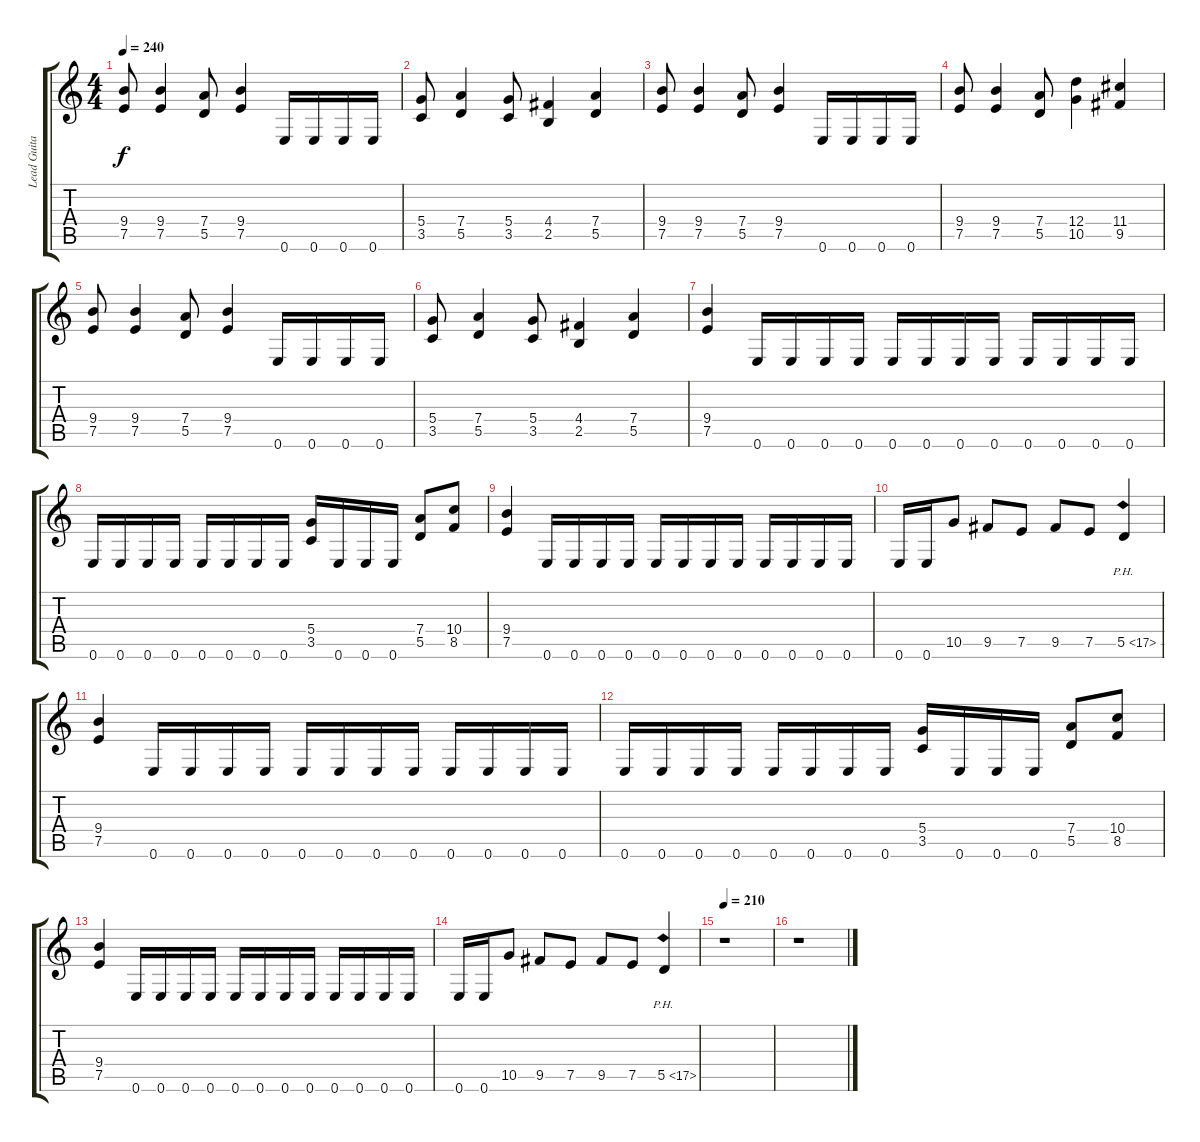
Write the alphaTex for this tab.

\track ("Lead Guitar" "Lead Guita") {instrument distortionguitar}
\staff {score tabs}
\tuning (E4 B3 G3 D3 A2 E2) {hide}
\ts (4 4)
\tempo 240
\clef g2
\ks c
(9.4 7.5).8{dy f} (9.4 7.5).4 (7.4 5.5).8 (9.4 7.5).4 0.6.16 0.6.16 0.6.16 0.6.16 |
(5.4 3.5).8 (7.4 5.5).4 (5.4 3.5).8 (4.4 2.5).4 (7.4 5.5).4 |
(9.4 7.5).8 (9.4 7.5).4 (7.4 5.5).8 (9.4 7.5).4 0.6.16 0.6.16 0.6.16 0.6.16 |
(9.4 7.5).8 (9.4 7.5).4 (7.4 5.5).8 (12.4 10.5).4 (11.4 9.5).4 |
(9.4 7.5).8 (9.4 7.5).4 (7.4 5.5).8 (9.4 7.5).4 0.6.16 0.6.16 0.6.16 0.6.16 |
(5.4 3.5).8 (7.4 5.5).4 (5.4 3.5).8 (4.4 2.5).4 (7.4 5.5).4 |
(9.4 7.5).4 0.6.16 0.6.16 0.6.16 0.6.16 0.6.16 0.6.16 0.6.16 0.6.16 0.6.16 0.6.16 0.6.16 0.6.16 |
0.6.16 0.6.16 0.6.16 0.6.16 0.6.16 0.6.16 0.6.16 0.6.16 (5.4 3.5).16 0.6.16 0.6.16 0.6.16 (7.4 5.5).8 (10.4 8.5).8 |
(9.4 7.5).4 0.6.16 0.6.16 0.6.16 0.6.16 0.6.16 0.6.16 0.6.16 0.6.16 0.6.16 0.6.16 0.6.16 0.6.16 |
0.6.16 0.6.16 10.5.8 9.5.8 7.5.8 9.5.8 7.5.8 5.5{ph 12}.4 |
(9.4 7.5).4 0.6.16 0.6.16 0.6.16 0.6.16 0.6.16 0.6.16 0.6.16 0.6.16 0.6.16 0.6.16 0.6.16 0.6.16 |
0.6.16 0.6.16 0.6.16 0.6.16 0.6.16 0.6.16 0.6.16 0.6.16 (5.4 3.5).16 0.6.16 0.6.16 0.6.16 (7.4 5.5).8 (10.4 8.5).8 |
(9.4 7.5).4 0.6.16 0.6.16 0.6.16 0.6.16 0.6.16 0.6.16 0.6.16 0.6.16 0.6.16 0.6.16 0.6.16 0.6.16 |
0.6.16 0.6.16 10.5.8 9.5.8 7.5.8 9.5.8 7.5.8 5.5{ph 12}.4 |
\tempo 210
r.1 |
r.1
